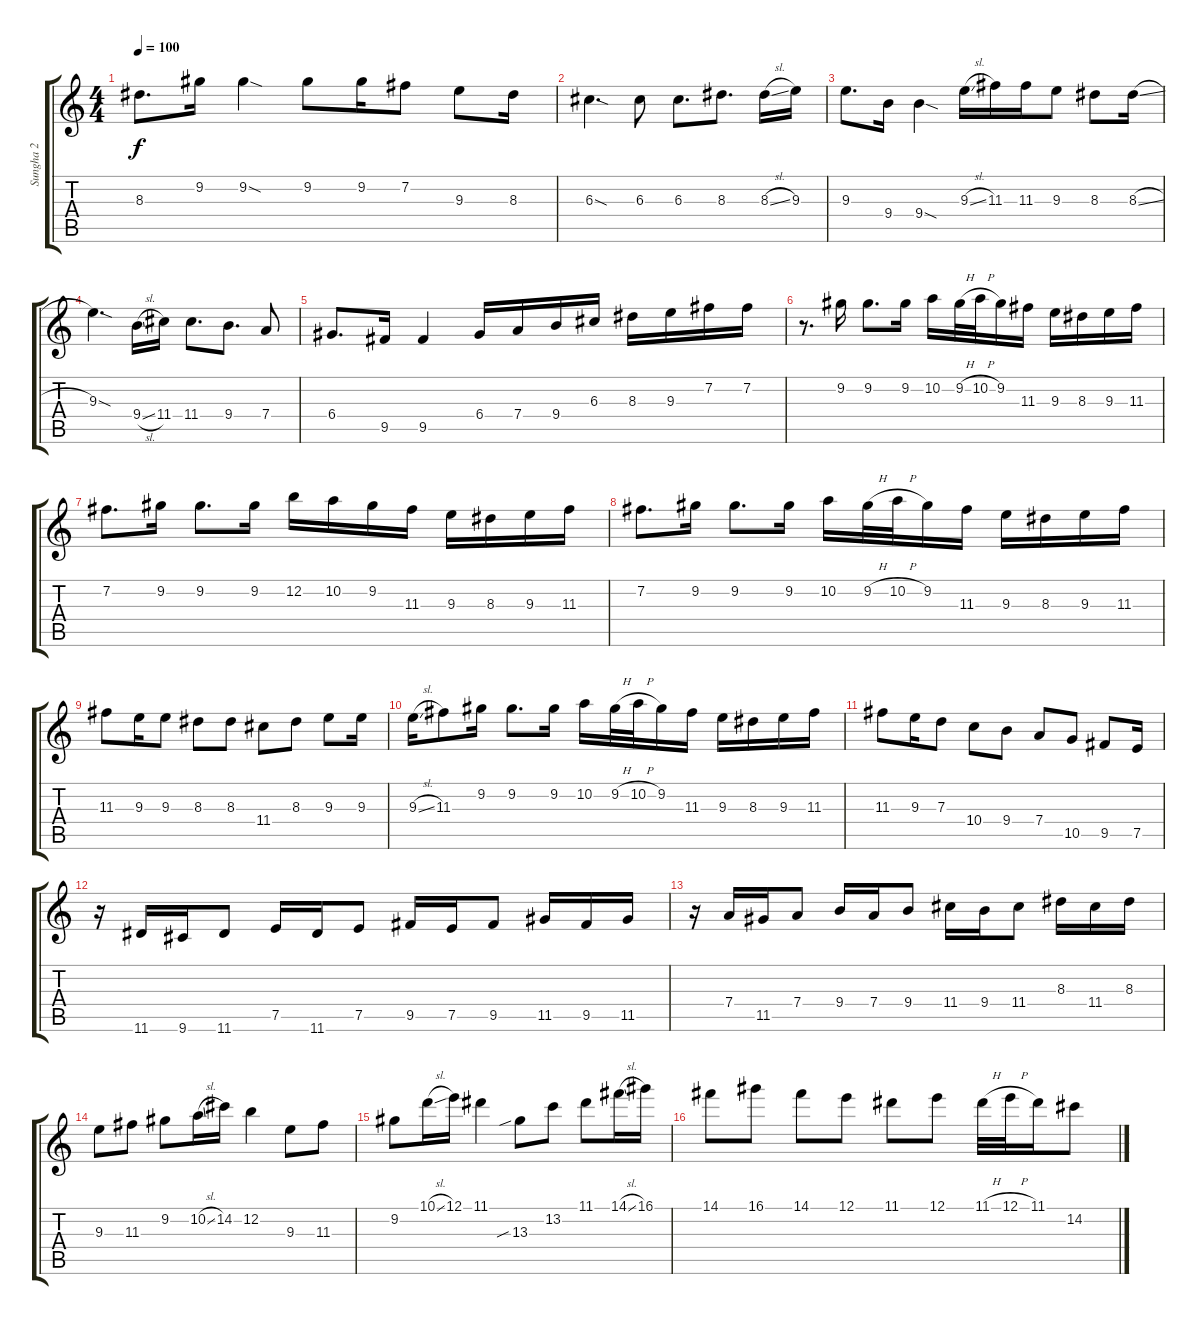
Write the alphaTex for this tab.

\track ("Sungha 2" "Sungha 2") {instrument acousticguitarsteel}
\staff {score tabs}
\tuning (E4 B3 G3 D3 A2 E2) {hide}
\ts (4 4)
\tempo 100
\clef g2
\ks c
8.3.8{d dy f} 9.2.16 9.2{sod}.4 9.2.8 9.2.16 7.2.8 9.3.8 8.3.16 |
6.3{sod}.4{d} 6.3.8 6.3.8{d} 8.3.8{d} 8.3{sl}.16 9.3.16 |
9.3.8{d} 9.4.16 9.4{sod}.4 9.3{sl}.16 11.3.16 11.3.16 9.3.8 8.3.8 8.3{sl}.16 |
9.3{sod}.4{d} 9.4{sl}.16 11.4.16 11.4.8{d} 9.4.8{d} 7.4.8 |
6.4.8{d} 9.5.16 9.5.4 6.4.16 7.4.16 9.4.16 6.3.16 8.3.16 9.3.16 7.2.16 7.2.16 |
r.8{d} 9.2.16 9.2.8{d} 9.2.16 10.2.16 9.2{h}.32 10.2{h}.32 9.2.16 11.3.16 9.3.16 8.3.16 9.3.16 11.3.16 |
7.2.8{d} 9.2.16 9.2.8{d} 9.2.16 12.2.16 10.2.16 9.2.16 11.3.16 9.3.16 8.3.16 9.3.16 11.3.16 |
7.2.8{d} 9.2.16 9.2.8{d} 9.2.16 10.2.16 9.2{h}.32 10.2{h}.32 9.2.16 11.3.16 9.3.16 8.3.16 9.3.16 11.3.16 |
11.3.8 9.3.16 9.3.8 8.3.8 8.3.8 11.4.8 8.3.8 9.3.8 9.3.16 |
9.3{sl}.16 11.3.8 9.2.16 9.2.8{d} 9.2.16 10.2.16 9.2{h}.32 10.2{h}.32 9.2.16 11.3.16 9.3.16 8.3.16 9.3.16 11.3.16 |
11.3.8 9.3.16 7.3.8 10.4.8 9.4.8 7.4.8 10.5.8 9.5.8 7.5.16 |
r.16 11.6.16 9.6.16 11.6.8 7.5.16 11.6.16 7.5.8 9.5.16 7.5.16 9.5.8 11.5.16 9.5.16 11.5.16 |
r.16 7.4.16 11.5.16 7.4.8 9.4.16 7.4.16 9.4.8 11.4.16 9.4.16 11.4.8 8.3.16 11.4.16 8.3.16 |
9.3.8 11.3.8 9.2.8 10.2{sl}.16 14.2.16 12.2.4 9.3.8 11.3.8 |
9.2.8 10.1{sl}.16 12.1.16 11.1.4 13.3{sib}.8 13.2.8 11.1.8 14.1{sl}.16 16.1.16 |
14.1.8 16.1.8 14.1.8 12.1.8 11.1.8 12.1.8 11.1{h}.32 12.1{h}.32 11.1.16 14.2.8
